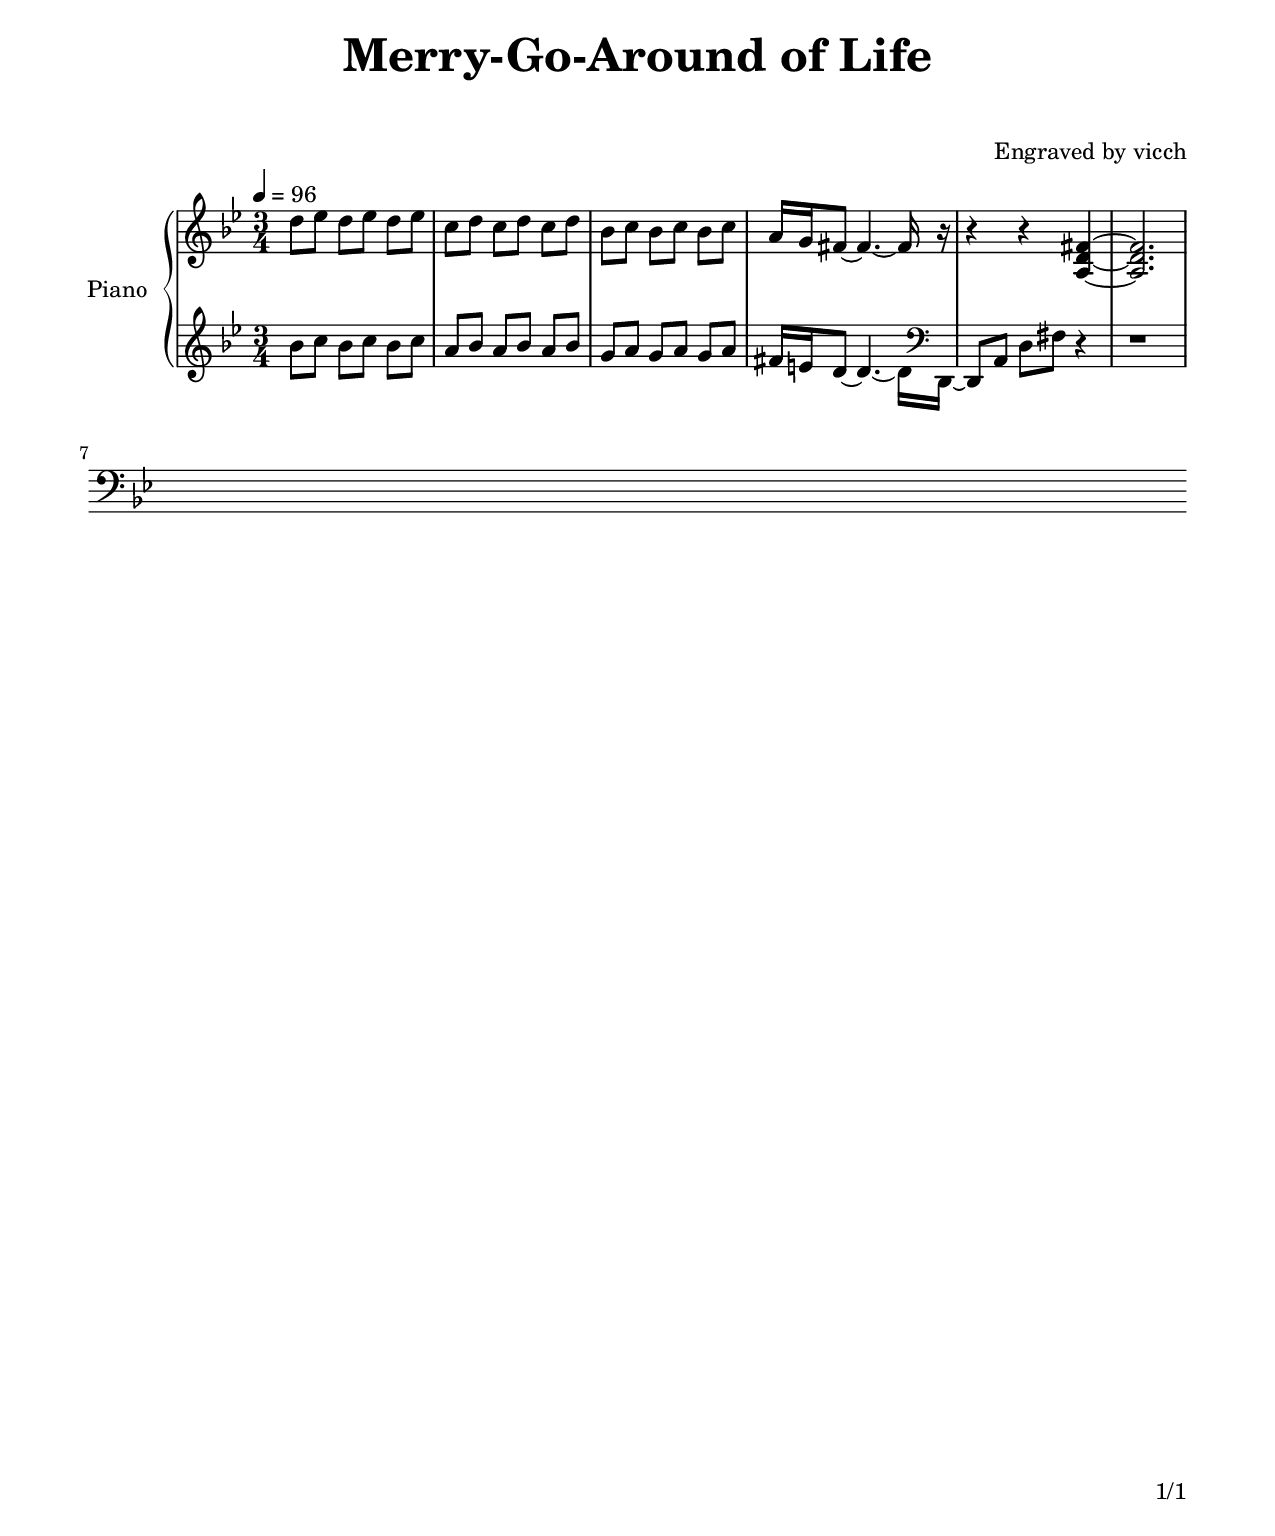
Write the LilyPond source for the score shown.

\version "2.24.3"

#(define title      "Merry-Go-Around of Life")
#(define title-font "")
#(define sequence   "MuseScore 16006641-4197961")
#(define total-page 1)

\include "../base.ly"

\markup \vspace #1.5

\score {
  \new PianoStaff \with {
    instrumentName = "Piano"
  } <<
    \new Staff {
      \tempo 4 = 96
      \clef treble
      \key bf \major
      \time 3/4
      
      d''8[ ef''8] d''8[ ef''8] d''8[ ef''8] | c''8[ d''8] c''8[ d''8] c''8[ d''8] | bf'8[ c''8] bf'8[ c''8] bf'8[ c''8] | a'16 g'16 fs'8~ fs'4.~ fs'16 r16 |  r4 r4 <a d' fs'>4~ | <a d' fs'>2. | \break
    }
    \new Staff {
      \clef bass
      \key bf \major
      \time 3/4
      
      \clef treble bf'8[ c''8] bf'8[ c''8] bf'8[ c''8] | a'8[ bf'8] a'8[ bf'8] a'8[ bf'8] | g'8[ a'8] g'8[ a'8] g'8[ a'8] | fs'16 e'16 d'8~ d'4.~ d'16_[ \clef bass d,16]~ | d,8 a,8 d8[ fs8] r4 | r1 | \break
    }
    \chords {
    }
  >>
  \layout {}
  \midi {}
}
